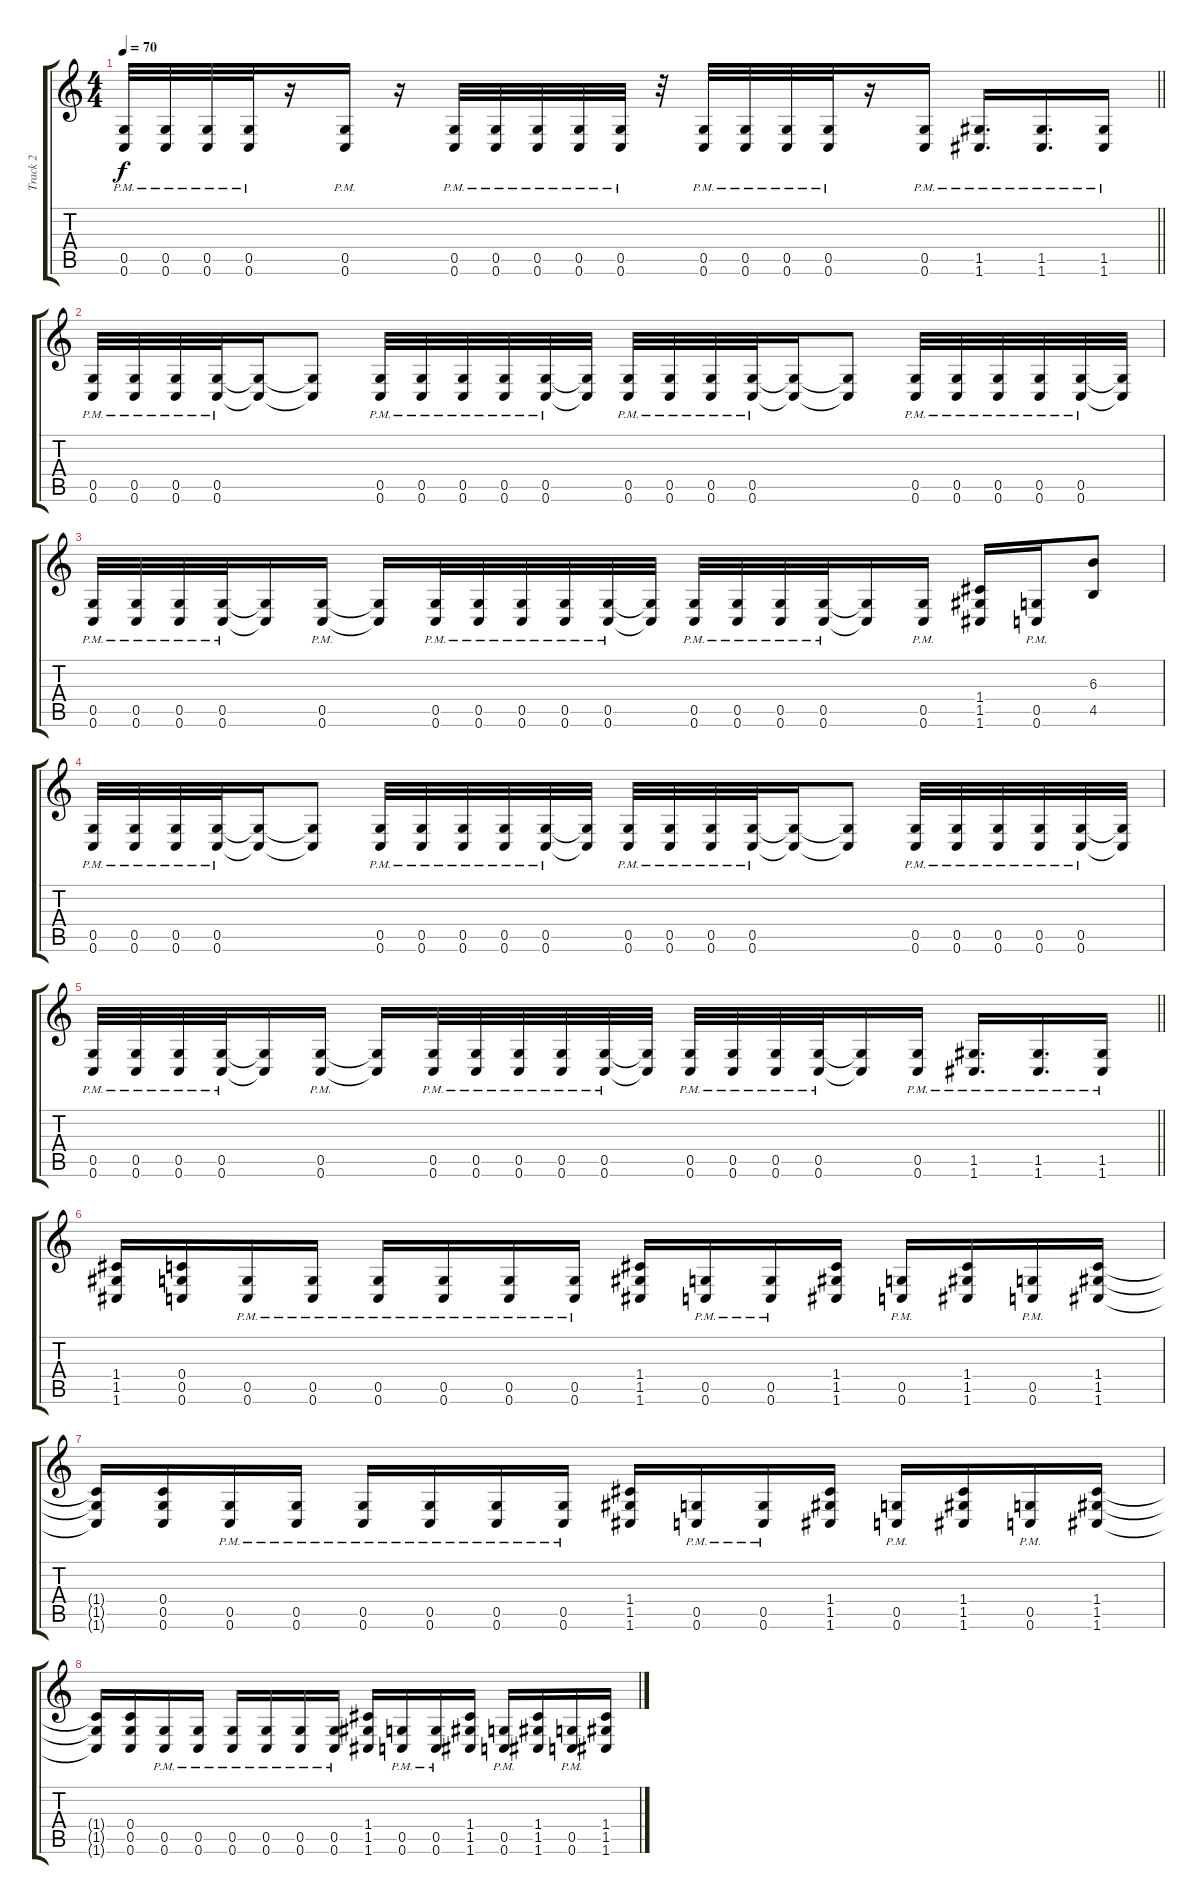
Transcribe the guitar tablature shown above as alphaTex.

\track ("Track 2" "Track 2") {instrument distortionguitar}
\staff {score tabs}
\tuning (D4 A3 F3 C3 G2 C2) {hide}
\ts (4 4)
\tempo 70
\clef g2
\barLineRight lightlight
\ks c
(0.5{pm} 0.6{pm}).32{dy f} (0.5{pm} 0.6{pm}).32 (0.5{pm} 0.6{pm}).32 (0.5{pm} 0.6{pm}).32 r.16 (0.5{pm} 0.6{pm}).16 r.16 (0.5{pm} 0.6{pm}).32 (0.5{pm} 0.6{pm}).32 (0.5{pm} 0.6{pm}).32 (0.5{pm} 0.6{pm}).32 (0.5{pm} 0.6{pm}).32 r.32 (0.5{pm} 0.6{pm}).32 (0.5{pm} 0.6{pm}).32 (0.5{pm} 0.6{pm}).32 (0.5{pm} 0.6{pm}).32 r.16 (0.5{pm} 0.6{pm}).16 (1.5{pm} 1.6{pm}).16{d} (1.5{pm} 1.6{pm}).16{d} (1.5{pm} 1.6{pm}).16 |
\section ("" "")
(0.5{pm} 0.6{pm}).32 (0.5{pm} 0.6{pm}).32 (0.5{pm} 0.6{pm}).32 (0.5{pm} 0.6{pm}).32 (0.5{t} 0.6{t}).16 (0.5{t} 0.6{t}).8 (0.5{pm} 0.6{pm}).32 (0.5{pm} 0.6{pm}).32 (0.5{pm} 0.6{pm}).32 (0.5{pm} 0.6{pm}).32 (0.5{pm} 0.6{pm}).32 (0.5{t} 0.6{t}).32 (0.5{pm} 0.6{pm}).32 (0.5{pm} 0.6{pm}).32 (0.5{pm} 0.6{pm}).32 (0.5{pm} 0.6{pm}).32 (0.5{t} 0.6{t}).16 (0.5{t} 0.6{t}).8 (0.5{pm} 0.6{pm}).32 (0.5{pm} 0.6{pm}).32 (0.5{pm} 0.6{pm}).32 (0.5{pm} 0.6{pm}).32 (0.5{pm} 0.6{pm}).32 (0.5{t} 0.6{t}).32 |
(0.5{pm} 0.6{pm}).32 (0.5{pm} 0.6{pm}).32 (0.5{pm} 0.6{pm}).32 (0.5{pm} 0.6{pm}).32 (0.5{t} 0.6{t}).16 (0.5{pm} 0.6{pm}).16 (0.5{t} 0.6{t}).16 (0.5{pm} 0.6{pm}).32 (0.5{pm} 0.6{pm}).32 (0.5{pm} 0.6{pm}).32 (0.5{pm} 0.6{pm}).32 (0.5{pm} 0.6{pm}).32 (0.5{t} 0.6{t}).32 (0.5{pm} 0.6{pm}).32 (0.5{pm} 0.6{pm}).32 (0.5{pm} 0.6{pm}).32 (0.5{pm} 0.6{pm}).32 (0.5{t} 0.6{t}).16 (0.5{pm} 0.6{pm}).16 (1.4 1.5 1.6).16 (0.5{pm} 0.6{pm}).16 (6.3 4.5).8 |
(0.5{pm} 0.6{pm}).32 (0.5{pm} 0.6{pm}).32 (0.5{pm} 0.6{pm}).32 (0.5{pm} 0.6{pm}).32 (0.5{t} 0.6{t}).16 (0.5{t} 0.6{t}).8 (0.5{pm} 0.6{pm}).32 (0.5{pm} 0.6{pm}).32 (0.5{pm} 0.6{pm}).32 (0.5{pm} 0.6{pm}).32 (0.5{pm} 0.6{pm}).32 (0.5{t} 0.6{t}).32 (0.5{pm} 0.6{pm}).32 (0.5{pm} 0.6{pm}).32 (0.5{pm} 0.6{pm}).32 (0.5{pm} 0.6{pm}).32 (0.5{t} 0.6{t}).16 (0.5{t} 0.6{t}).8 (0.5{pm} 0.6{pm}).32 (0.5{pm} 0.6{pm}).32 (0.5{pm} 0.6{pm}).32 (0.5{pm} 0.6{pm}).32 (0.5{pm} 0.6{pm}).32 (0.5{t} 0.6{t}).32 |
\barLineRight lightlight
(0.5{pm} 0.6{pm}).32 (0.5{pm} 0.6{pm}).32 (0.5{pm} 0.6{pm}).32 (0.5{pm} 0.6{pm}).32 (0.5{t} 0.6{t}).16 (0.5{pm} 0.6{pm}).16 (0.5{t} 0.6{t}).16 (0.5{pm} 0.6{pm}).32 (0.5{pm} 0.6{pm}).32 (0.5{pm} 0.6{pm}).32 (0.5{pm} 0.6{pm}).32 (0.5{pm} 0.6{pm}).32 (0.5{t} 0.6{t}).32 (0.5{pm} 0.6{pm}).32 (0.5{pm} 0.6{pm}).32 (0.5{pm} 0.6{pm}).32 (0.5{pm} 0.6{pm}).32 (0.5{t} 0.6{t}).16 (0.5{pm} 0.6{pm}).16 (1.5{pm} 1.6{pm}).16{d} (1.5{pm} 1.6{pm}).16{d} (1.5{pm} 1.6{pm}).16 |
\section ("" "")
(1.4 1.5 1.6).16 (0.4 0.5 0.6).16 (0.5{pm} 0.6{pm}).16 (0.5{pm} 0.6{pm}).16 (0.5{pm} 0.6{pm}).16 (0.5{pm} 0.6{pm}).16 (0.5{pm} 0.6{pm}).16 (0.5{pm} 0.6{pm}).16 (1.4 1.5 1.6).16 (0.5{pm} 0.6{pm}).16 (0.5{pm} 0.6{pm}).16 (1.4 1.5 1.6).16 (0.5{pm} 0.6{pm}).16 (1.4 1.5 1.6).16 (0.5{pm} 0.6{pm}).16 (1.4 1.5 1.6).16 |
(1.4{t} 1.5{t} 1.6{t}).16 (0.4 0.5 0.6).16 (0.5{pm} 0.6{pm}).16 (0.5{pm} 0.6{pm}).16 (0.5{pm} 0.6{pm}).16 (0.5{pm} 0.6{pm}).16 (0.5{pm} 0.6{pm}).16 (0.5{pm} 0.6{pm}).16 (1.4 1.5 1.6).16 (0.5{pm} 0.6{pm}).16 (0.5{pm} 0.6{pm}).16 (1.4 1.5 1.6).16 (0.5{pm} 0.6{pm}).16 (1.4 1.5 1.6).16 (0.5{pm} 0.6{pm}).16 (1.4 1.5 1.6).16 |
(1.4{t} 1.5{t} 1.6{t}).16 (0.4 0.5 0.6).16 (0.5{pm} 0.6{pm}).16 (0.5{pm} 0.6{pm}).16 (0.5{pm} 0.6{pm}).16 (0.5{pm} 0.6{pm}).16 (0.5{pm} 0.6{pm}).16 (0.5{pm} 0.6{pm}).16 (1.4 1.5 1.6).16 (0.5{pm} 0.6{pm}).16 (0.5{pm} 0.6{pm}).16 (1.4 1.5 1.6).16 (0.5{pm} 0.6{pm}).16 (1.4 1.5 1.6).16 (0.5{pm} 0.6{pm}).16 (1.4 1.5 1.6).16
